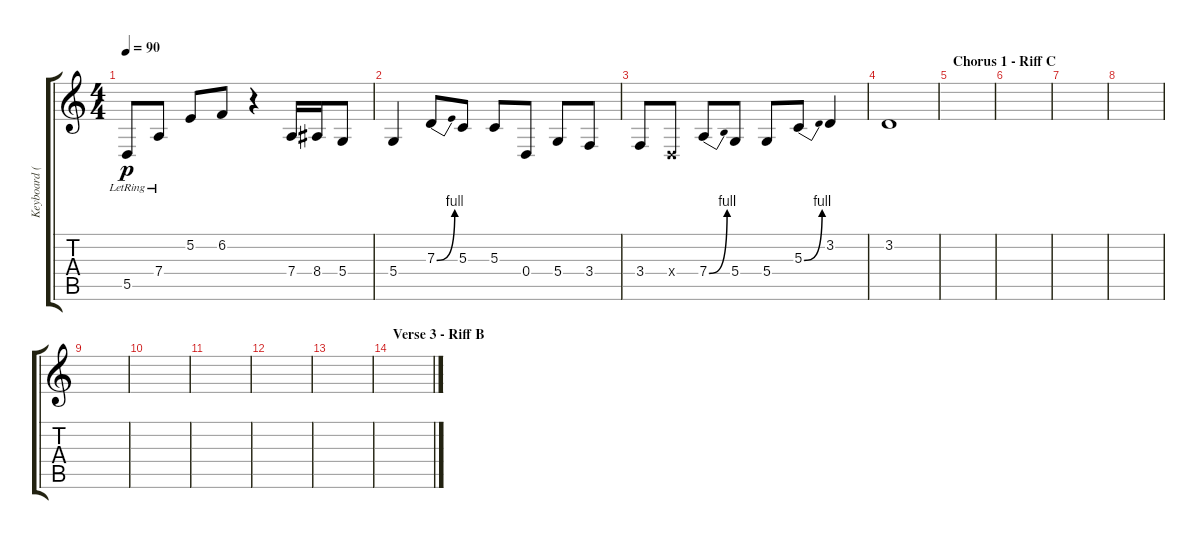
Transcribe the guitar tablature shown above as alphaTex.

\track ("Keyboard (piano)" "Keyboard (") {instrument brightacousticpiano}
\staff {score tabs}
\tuning (E4 B3 G3 D3 A2 E2) {hide}
\ts (4 4)
\tempo 90
\clef g2
\ks c
5.5{lr}.8{dy p} 7.4{lr}.8 5.2.8 6.2.8 r.4 7.4.16 8.4.16 5.4.8 |
5.4.4 7.3{be (bend 0 0 60 4)}.8 5.3.8 5.3.8 0.4.8 5.4.8 3.4.8 |
3.4.8 0.4{x}.8 7.4{be (bend 0 0 60 4)}.8 5.4.8 5.4.8 5.3{be (bend 0 0 60 4)}.8 3.2.4 |
3.2.1 |
\section ("" "Chorus 1 - Riff C")
|
|
|
|
|
|
|
|
|
\section ("" "Verse 3 - Riff B")
